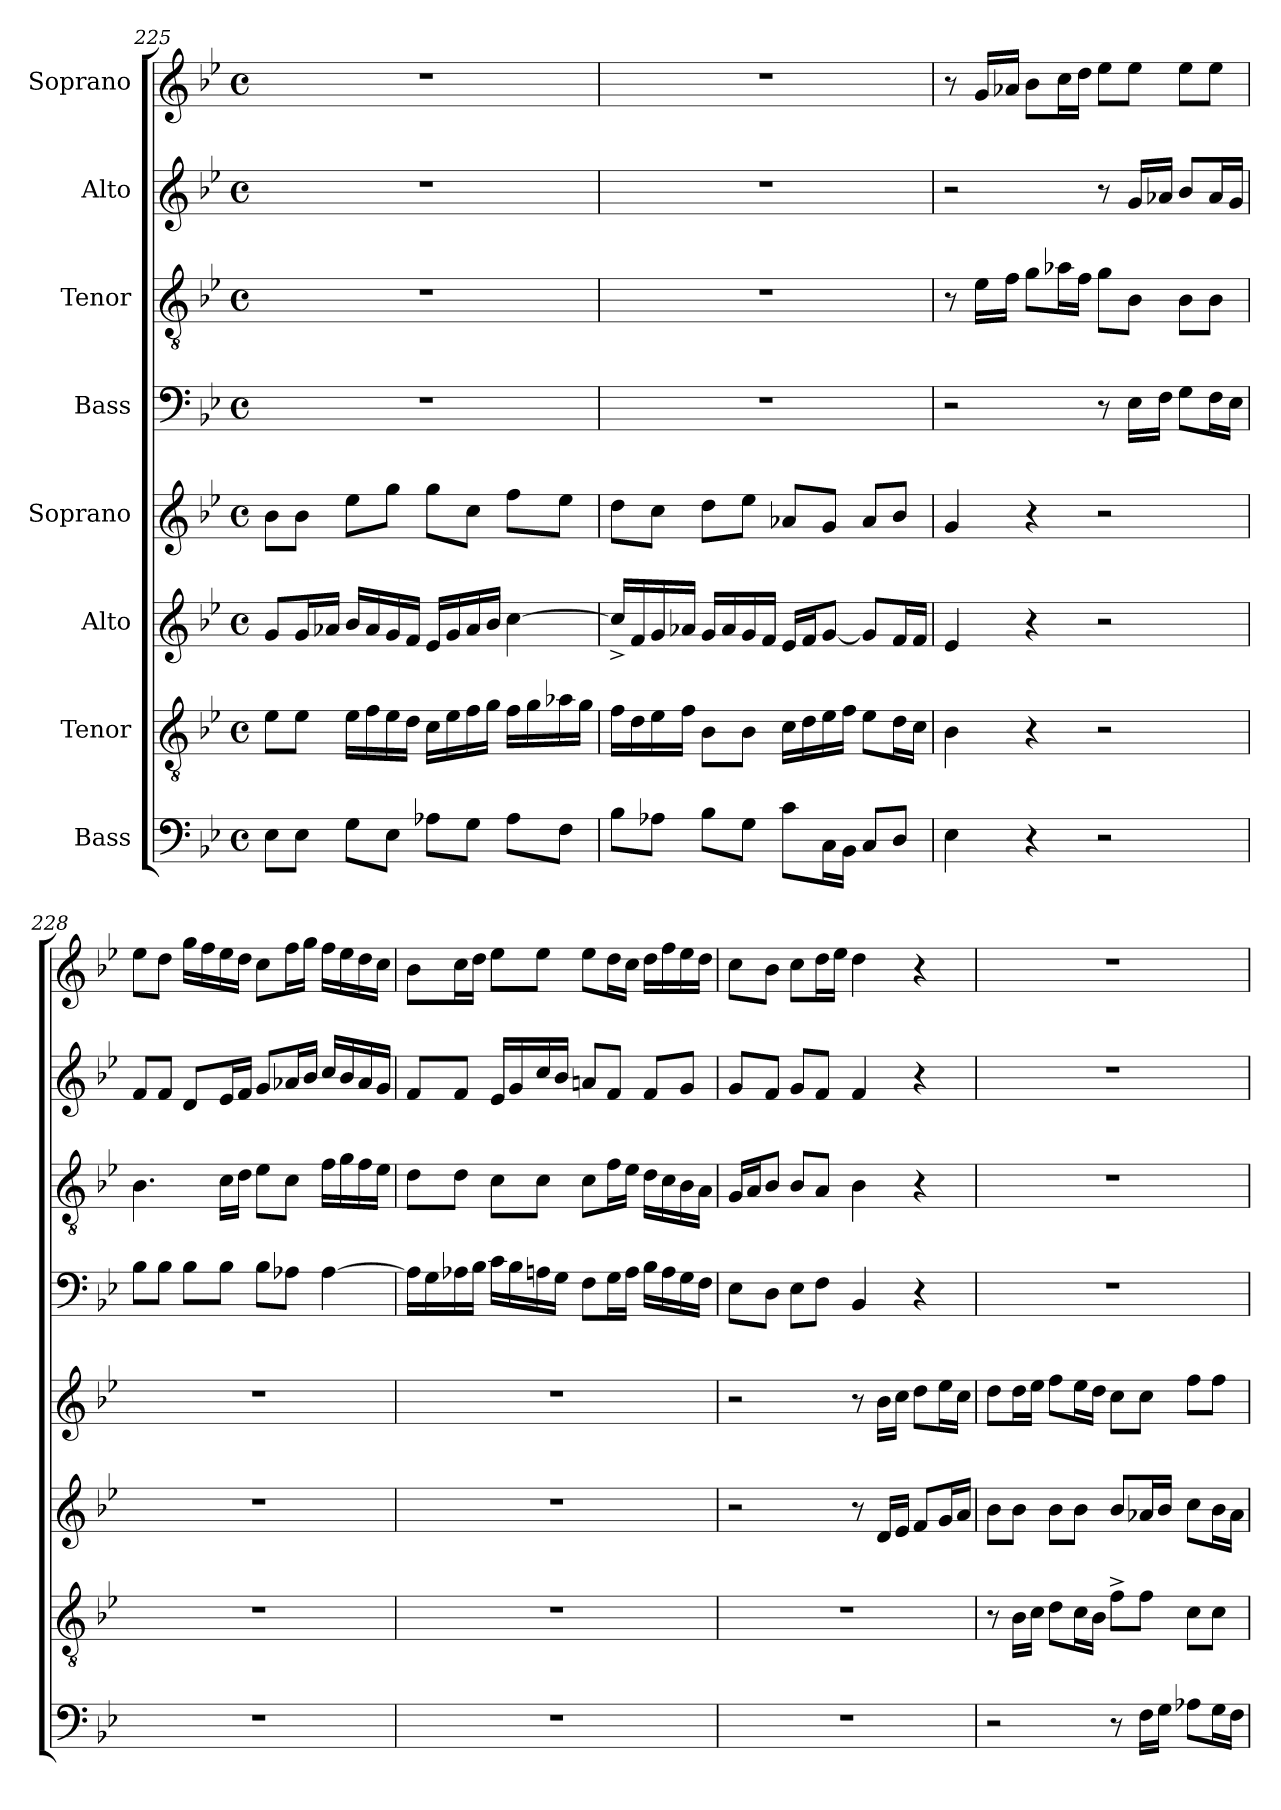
**kern	**kern	**kern	**kern	**kern	**kern	**kern	**kern
*part8	*part7	*part6	*part5	*part4	*part3	*part2	*part1
*staff8	*staff7	*staff6	*staff5	*staff4	*staff3	*staff2	*staff1
*I"Bass	*I"Tenor	*I"Alto	*I"Soprano	*I"Bass	*I"Tenor	*I"Alto	*I"Soprano
!!LO:LB:g=z
*clefF4	*clefGv2	*clefG2	*clefG2	*clefF4	*clefGv2	*clefG2	*clefG2
*k[b-e-]	*k[b-e-]	*k[b-e-]	*k[b-e-]	*k[b-e-]	*k[b-e-]	*k[b-e-]	*k[b-e-]
*B-:	*B-:	*B-:	*B-:	*B-:	*B-:	*B-:	*B-:
*M4/4	*M4/4	*M4/4	*M4/4	*M4/4	*M4/4	*M4/4	*M4/4
*met(c)	*met(c)	*met(c)	*met(c)	*met(c)	*met(c)	*met(c)	*met(c)
=225	=225	=225	=225	=225	=225	=225	=225
8E-\L	8e-\L	8g/L	8b-\L	1r	1r	1r	1r
8E-\J	8e-\J	16g/L	8b-\J	.	.	.	.
.	.	16a-X/JJ	.	.	.	.	.
8G\L	16e-\LL	16b-/LL	8ee-\L	.	.	.	.
.	16f\	16a-/	.	.	.	.	.
8E-\J	16e-\	16g/	8gg\J	.	.	.	.
.	16d\JJ	16f/JJ	.	.	.	.	.
8A-X\L	16c\LL	16e-/LL	8gg\L	.	.	.	.
.	16e-\	16g/	.	.	.	.	.
8G\J	16f\	16a-/	8cc\J	.	.	.	.
.	16g\JJ	16b-/JJ	.	.	.	.	.
8A-\L	16f\LL	[>4cc\	8ff\L	.	.	.	.
.	16g\	.	.	.	.	.	.
8F\J	16a-X\	.	8ee-\J	.	.	.	.
.	16g\JJ	.	.	.	.	.	.
=226	=226	=226	=226	=226	=226	=226	=226
8B-\L	16f\LL	16cc^</LL]	8dd\L	1r	1r	1r	1r
.	16d\	16f/	.	.	.	.	.
8A-X\J	16e-\	16g/	8cc\J	.	.	.	.
.	16f\JJ	16a-X/JJ	.	.	.	.	.
8B-\L	8B-\L	16g/LL	8dd\L	.	.	.	.
.	.	16a-/	.	.	.	.	.
8G\J	8B-\J	16g/	8ee-\J	.	.	.	.
.	.	16f/JJ	.	.	.	.	.
8c\L	16c\LL	16e-/LL	8a-X/L	.	.	.	.
.	16d\	16f/J	.	.	.	.	.
16C\L	16e-\	[<8g/J	8g/J	.	.	.	.
16BB-\JJ	16f\JJ	.	.	.	.	.	.
8C/L	8e-\L	8g/L]	8a-/L	.	.	.	.
8D/J	16d\L	16f/L	8b-/J	.	.	.	.
.	16c\JJ	16f/JJ	.	.	.	.	.
=227	=227	=227	=227	=227	=227	=227	=227
4E-\	4B-\	4e-/	4g/	2r	8r	2r	8r
.	.	.	.	.	16e-\LL	.	16g/LL
.	.	.	.	.	16f\JJ	.	16a-X/JJ
4r	4r	4r	4r	.	8g\L	.	8b-\L
.	.	.	.	.	16a-X\L	.	16cc\L
.	.	.	.	.	16f\JJ	.	16dd\JJ
2r	2r	2r	2r	8r	8g\L	8r	8ee-\L
.	.	.	.	16E-\LL	8B-\J	16g/LL	8ee-\J
.	.	.	.	16F\JJ	.	16a-X/JJ	.
.	.	.	.	8G\L	8B-\L	8b-/L	8ee-\L
.	.	.	.	16F\L	8B-\J	16a-/L	8ee-\J
.	.	.	.	16E-\JJ	.	16g/JJ	.
!!LO:PB:g=z
=228	=228	=228	=228	=228	=228	=228	=228
1r	1r	1r	1r	8B-\L	4.B-\	8f/L	8ee-\L
.	.	.	.	8B-\J	.	8f/J	8dd\J
.	.	.	.	8B-\L	.	8d/L	16gg\LL
.	.	.	.	.	.	.	16ff\
.	.	.	.	8B-\J	16c\LL	16e-/L	16ee-\
.	.	.	.	.	16d\JJ	16f/JJ	16dd\JJ
.	.	.	.	8B-\L	8e-\L	8g/L	8cc\L
.	.	.	.	8A-X\J	8c\J	16a-X/L	16ff\L
.	.	.	.	.	.	16b-/JJ	16gg\JJ
.	.	.	.	[>4A-\	16f\LL	16cc/LL	16ff\LL
.	.	.	.	.	16g\	16b-/	16ee-\
.	.	.	.	.	16f\	16a-/	16dd\
.	.	.	.	.	16e-\JJ	16g/JJ	16cc\JJ
=229	=229	=229	=229	=229	=229	=229	=229
1r	1r	1r	1r	16A-\LL]	8d\L	8f/L	8b-\L
.	.	.	.	16G\	.	.	.
.	.	.	.	16A-X\	8d\J	8f/J	16cc\L
.	.	.	.	16B-\JJ	.	.	16dd\JJ
.	.	.	.	16c\LL	8c\L	16e-/LL	8ee-\L
.	.	.	.	16B-\	.	16g/	.
.	.	.	.	16An\	8c\J	16cc/	8ee-\J
.	.	.	.	16G\JJ	.	16b-/JJ	.
.	.	.	.	8F\L	8c\L	8an/L	8ee-\L
.	.	.	.	16G\L	16f\L	8f/J	16dd\L
.	.	.	.	16A\JJ	16e-\JJ	.	16cc\JJ
.	.	.	.	16B-\LL	16d\LL	8f/L	16dd\LL
.	.	.	.	16A\	16c\	.	16ff\
.	.	.	.	16G\	16B-\	8g/J	16ee-\
.	.	.	.	16F\JJ	16A\JJ	.	16dd\JJ
=230	=230	=230	=230	=230	=230	=230	=230
1r	1r	2r	2r	8E-\L	16G/LL	8g/L	8cc\L
.	.	.	.	.	16A/J	.	.
.	.	.	.	8D\J	8B-/J	8f/J	8b-\J
.	.	.	.	8E-\L	8B-/L	8g/L	8cc\L
.	.	.	.	8F\J	8A/J	8f/J	16dd\L
.	.	.	.	.	.	.	16ee-\JJ
.	.	8r	8r	4BB-/	4B-\	4f/	4dd\
.	.	16d/LL	16b-\LL	.	.	.	.
.	.	16e-/JJ	16cc\JJ	.	.	.	.
.	.	8f/L	8dd\L	4r	4r	4r	4r
.	.	16g/L	16ee-\L	.	.	.	.
.	.	16a/JJ	16cc\JJ	.	.	.	.
!!LO:LB:g=z
=231	=231	=231	=231	=231	=231	=231	=231
2r	8r	8b-\L	8dd\L	1r	1r	1r	1r
.	16B-\LL	8b-\J	16dd\L	.	.	.	.
.	16c\JJ	.	16ee-\JJ	.	.	.	.
.	8d\L	8b-\L	8ff\L	.	.	.	.
.	16c\L	8b-\J	16ee-\L	.	.	.	.
.	16B-\JJ	.	16dd\JJ	.	.	.	.
8r	8f^>\L	8b-/L	8cc\L	.	.	.	.
16F\LL	8f\J	16a-X/L	8cc\J	.	.	.	.
16G\JJ	.	16b-/JJ	.	.	.	.	.
8A-X\L	8c\L	8cc\L	8ff\L	.	.	.	.
16G\L	8c\J	16b-\L	8ff\J	.	.	.	.
16F\JJ	.	16a-\JJ	.	.	.	.	.
=	=	=	=	=	=	=	=
*-	*-	*-	*-	*-	*-	*-	*-
